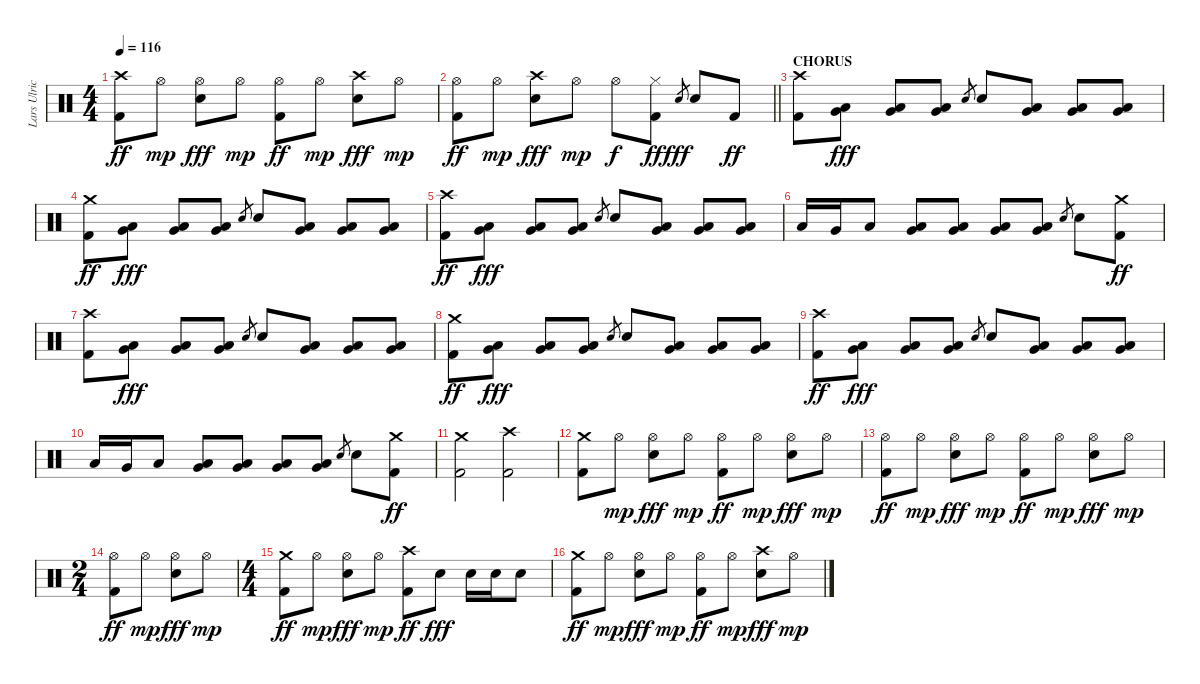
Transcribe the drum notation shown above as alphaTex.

\track ("Lars Ulrich (Drums)" "Lars Ulric") {instrument percussion}
\staff {score}
\articulation defaults
\ts (4 4)
\tempo 116
\clef neutral
\ks c
("Crash high (hit)" "Kick (hit) 2").8{dy ff} "Hi-Hat (open)".8{dy mp} ("Hi-Hat (open)" "Electric Snare (hit)").8{dy fff} "Hi-Hat (open)".8{dy mp} ("Hi-Hat (open)" "Kick (hit) 2").8{dy ff} "Hi-Hat (open)".8{dy mp} ("Crash high (hit)" "Electric Snare (hit)").8{dy fff} "Hi-Hat (open)".8{dy mp} |
\barLineRight lightlight
("Hi-Hat (open)" "Kick (hit) 2").8{dy ff} "Hi-Hat (open)".8{dy mp} ("Crash high (hit)" "Electric Snare (hit)").8{dy fff} "Hi-Hat (open)".8{dy mp} "Hi-Hat (open)".8{dy f} ("Hi-Hat (closed)" "Kick (hit) 2").8{dy ff} "Electric Snare (hit)".8{gr dy fff} "Electric Snare (hit)".8 "Kick (hit) 2".8{dy ff} |
\section ("" "CHORUS")
("Crash high (hit)" "Kick (hit) 2").8 ("Low Tom (hit)" "Very Low Tom (hit)").8{dy fff} ("Low Tom (hit)" "Very Low Tom (hit)").8 ("Low Tom (hit)" "Very Low Tom (hit)").8 "Electric Snare (hit)".8{gr} "Electric Snare (hit)".8 ("Low Tom (hit)" "Very Low Tom (hit)").8 ("Low Tom (hit)" "Very Low Tom (hit)").8 ("Very Low Tom (hit)" "Low Floor Tom (hit)").8 |
("Crash medium (hit)" "Kick (hit) 2").8{dy ff} ("Low Tom (hit)" "Very Low Tom (hit)").8{dy fff} ("Low Tom (hit)" "Very Low Tom (hit)").8 ("Low Tom (hit)" "Very Low Tom (hit)").8 "Electric Snare (hit)".8{gr} "Electric Snare (hit)".8 ("Low Tom (hit)" "Very Low Tom (hit)").8 ("Low Tom (hit)" "Very Low Tom (hit)").8 ("Very Low Tom (hit)" "Low Floor Tom (hit)").8 |
("Crash high (hit)" "Kick (hit) 2").8{dy ff} ("Low Tom (hit)" "Very Low Tom (hit)").8{dy fff} ("Low Tom (hit)" "Very Low Tom (hit)").8 ("Low Tom (hit)" "Very Low Tom (hit)").8 "Electric Snare (hit)".8{gr} "Electric Snare (hit)".8 ("Low Tom (hit)" "Very Low Tom (hit)").8 ("Low Tom (hit)" "Very Low Tom (hit)").8 ("Very Low Tom (hit)" "Low Floor Tom (hit)").8 |
"Low Tom (hit)".16 "Very Low Tom (hit)".16 "Low Floor Tom (hit)".8 ("Very Low Tom (hit)" "Low Floor Tom (hit)").8 ("Very Low Tom (hit)" "Low Floor Tom (hit)").8 ("Very Low Tom (hit)" "Low Floor Tom (hit)").8 ("Very Low Tom (hit)" "Low Floor Tom (hit)").8 "Electric Snare (hit)".8{gr} "Electric Snare (hit)".8 ("Crash medium (hit)" "Kick (hit) 2").8{dy ff} |
("Crash high (hit)" "Kick (hit) 2").8 ("Low Tom (hit)" "Very Low Tom (hit)").8{dy fff} ("Low Tom (hit)" "Very Low Tom (hit)").8 ("Low Tom (hit)" "Very Low Tom (hit)").8 "Electric Snare (hit)".8{gr} "Electric Snare (hit)".8 ("Low Tom (hit)" "Very Low Tom (hit)").8 ("Low Tom (hit)" "Very Low Tom (hit)").8 ("Very Low Tom (hit)" "Low Floor Tom (hit)").8 |
("Crash medium (hit)" "Kick (hit) 2").8{dy ff} ("Low Tom (hit)" "Very Low Tom (hit)").8{dy fff} ("Low Tom (hit)" "Very Low Tom (hit)").8 ("Low Tom (hit)" "Very Low Tom (hit)").8 "Electric Snare (hit)".8{gr} "Electric Snare (hit)".8 ("Low Tom (hit)" "Very Low Tom (hit)").8 ("Low Tom (hit)" "Very Low Tom (hit)").8 ("Very Low Tom (hit)" "Low Floor Tom (hit)").8 |
("Crash high (hit)" "Kick (hit) 2").8{dy ff} ("Low Tom (hit)" "Very Low Tom (hit)").8{dy fff} ("Low Tom (hit)" "Very Low Tom (hit)").8 ("Low Tom (hit)" "Very Low Tom (hit)").8 "Electric Snare (hit)".8{gr} "Electric Snare (hit)".8 ("Low Tom (hit)" "Very Low Tom (hit)").8 ("Low Tom (hit)" "Very Low Tom (hit)").8 ("Very Low Tom (hit)" "Low Floor Tom (hit)").8 |
"Low Tom (hit)".16 "Very Low Tom (hit)".16 "Low Floor Tom (hit)".8 ("Very Low Tom (hit)" "Low Floor Tom (hit)").8 ("Very Low Tom (hit)" "Low Floor Tom (hit)").8 ("Very Low Tom (hit)" "Low Floor Tom (hit)").8 ("Very Low Tom (hit)" "Low Floor Tom (hit)").8 "Electric Snare (hit)".8{gr} "Electric Snare (hit)".8 ("Crash medium (hit)" "Kick (hit) 2").8{dy ff} |
("Crash medium (hit)" "Kick (hit) 2").2 ("Crash high (hit)" "Kick (hit) 2").2 |
("Crash medium (hit)" "Kick (hit) 2").8 "Hi-Hat (open)".8{dy mp} ("Hi-Hat (open)" "Electric Snare (hit)").8{dy fff} "Hi-Hat (open)".8{dy mp} ("Hi-Hat (open)" "Kick (hit) 2").8{dy ff} "Hi-Hat (open)".8{dy mp} ("Hi-Hat (open)" "Electric Snare (hit)").8{dy fff} "Hi-Hat (open)".8{dy mp} |
("Hi-Hat (open)" "Kick (hit) 2").8{dy ff} "Hi-Hat (open)".8{dy mp} ("Hi-Hat (open)" "Electric Snare (hit)").8{dy fff} "Hi-Hat (open)".8{dy mp} ("Hi-Hat (open)" "Kick (hit) 2").8{dy ff} "Hi-Hat (open)".8{dy mp} ("Hi-Hat (open)" "Electric Snare (hit)").8{dy fff} "Hi-Hat (open)".8{dy mp} |
\ts (2 4)
("Hi-Hat (open)" "Kick (hit) 2").8{dy ff} "Hi-Hat (open)".8{dy mp} ("Hi-Hat (open)" "Electric Snare (hit)").8{dy fff} "Hi-Hat (open)".8{dy mp} |
\ts (4 4)
("Crash medium (hit)" "Kick (hit) 2").8{dy ff} "Hi-Hat (open)".8{dy mp} ("Hi-Hat (open)" "Electric Snare (hit)").8{dy fff} "Hi-Hat (open)".8{dy mp} ("Crash high (hit)" "Kick (hit) 2").8{dy ff} "Electric Snare (hit)".8{dy fff} "Electric Snare (hit)".16 "Electric Snare (hit)".16 "Electric Snare (hit)".8 |
("Crash medium (hit)" "Kick (hit) 2").8{dy ff} "Hi-Hat (open)".8{dy mp} ("Hi-Hat (open)" "Electric Snare (hit)").8{dy fff} "Hi-Hat (open)".8{dy mp} ("Hi-Hat (open)" "Kick (hit) 2").8{dy ff} "Hi-Hat (open)".8{dy mp} ("Crash high (hit)" "Electric Snare (hit)").8{dy fff} "Hi-Hat (open)".8{dy mp}
